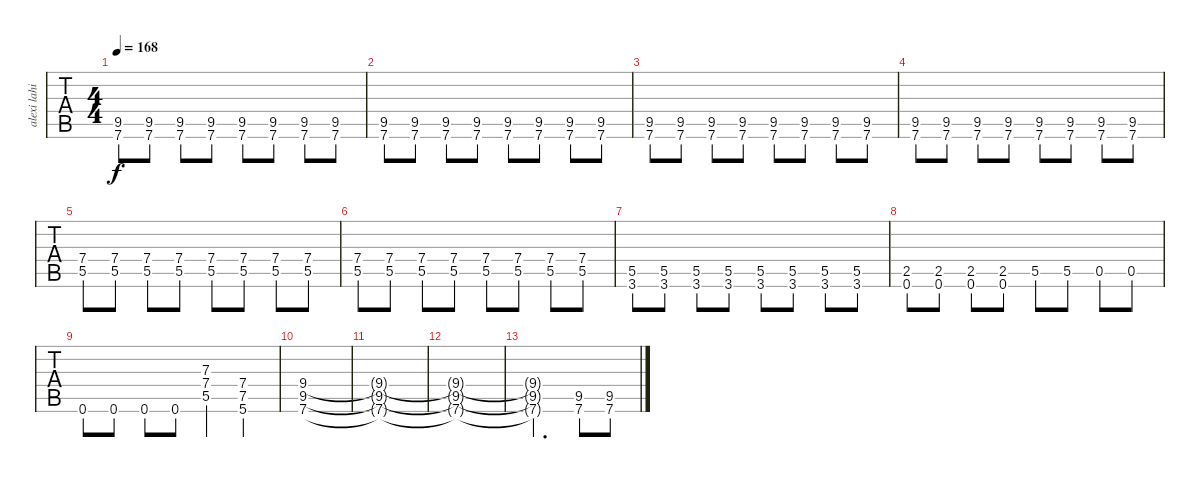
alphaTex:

\track ("alexi lahio" "alexi lahi") {instrument acousticguitarsteel}
\staff {tabs}
\tuning (E4 B3 G3 D3 A2 E2) {hide}
\ts (4 4)
\tempo 168
\clef g2
\ks c
(9.5 7.6).8{dy f instrument distortionguitar} (9.5 7.6).8 (9.5 7.6).8 (9.5 7.6).8 (9.5 7.6).8 (9.5 7.6).8 (9.5 7.6).8 (9.5 7.6).8 |
(9.5 7.6).8 (9.5 7.6).8 (9.5 7.6).8 (9.5 7.6).8 (9.5 7.6).8 (9.5 7.6).8 (9.5 7.6).8 (9.5 7.6).8 |
(9.5 7.6).8 (9.5 7.6).8 (9.5 7.6).8 (9.5 7.6).8 (9.5 7.6).8 (9.5 7.6).8 (9.5 7.6).8 (9.5 7.6).8 |
(9.5 7.6).8 (9.5 7.6).8 (9.5 7.6).8 (9.5 7.6).8 (9.5 7.6).8 (9.5 7.6).8 (9.5 7.6).8 (9.5 7.6).8 |
(7.4 5.5).8 (7.4 5.5).8 (7.4 5.5).8 (7.4 5.5).8 (7.4 5.5).8 (7.4 5.5).8 (7.4 5.5).8 (7.4 5.5).8 |
(7.4 5.5).8 (7.4 5.5).8 (7.4 5.5).8 (7.4 5.5).8 (7.4 5.5).8 (7.4 5.5).8 (7.4 5.5).8 (7.4 5.5).8 |
(5.5 3.6).8 (5.5 3.6).8 (5.5 3.6).8 (5.5 3.6).8 (5.5 3.6).8 (5.5 3.6).8 (5.5 3.6).8 (5.5 3.6).8 |
(2.5 0.6).8 (2.5 0.6).8 (2.5 0.6).8 (2.5 0.6).8 5.5.8 5.5.8 0.5.8 0.5.8 |
0.6.8 0.6.8 0.6.8 0.6.8 (7.3 7.4 5.5).4 (7.4 7.5 5.6).4 |
(9.4 9.5 7.6).1 |
(9.4{t} 9.5{t} 7.6{t}).1 |
(9.4{t} 9.5{t} 7.6{t}).1 |
(9.4{t} 9.5{t} 7.6{t}).2{d} (9.5 7.6).8 (9.5 7.6).8
